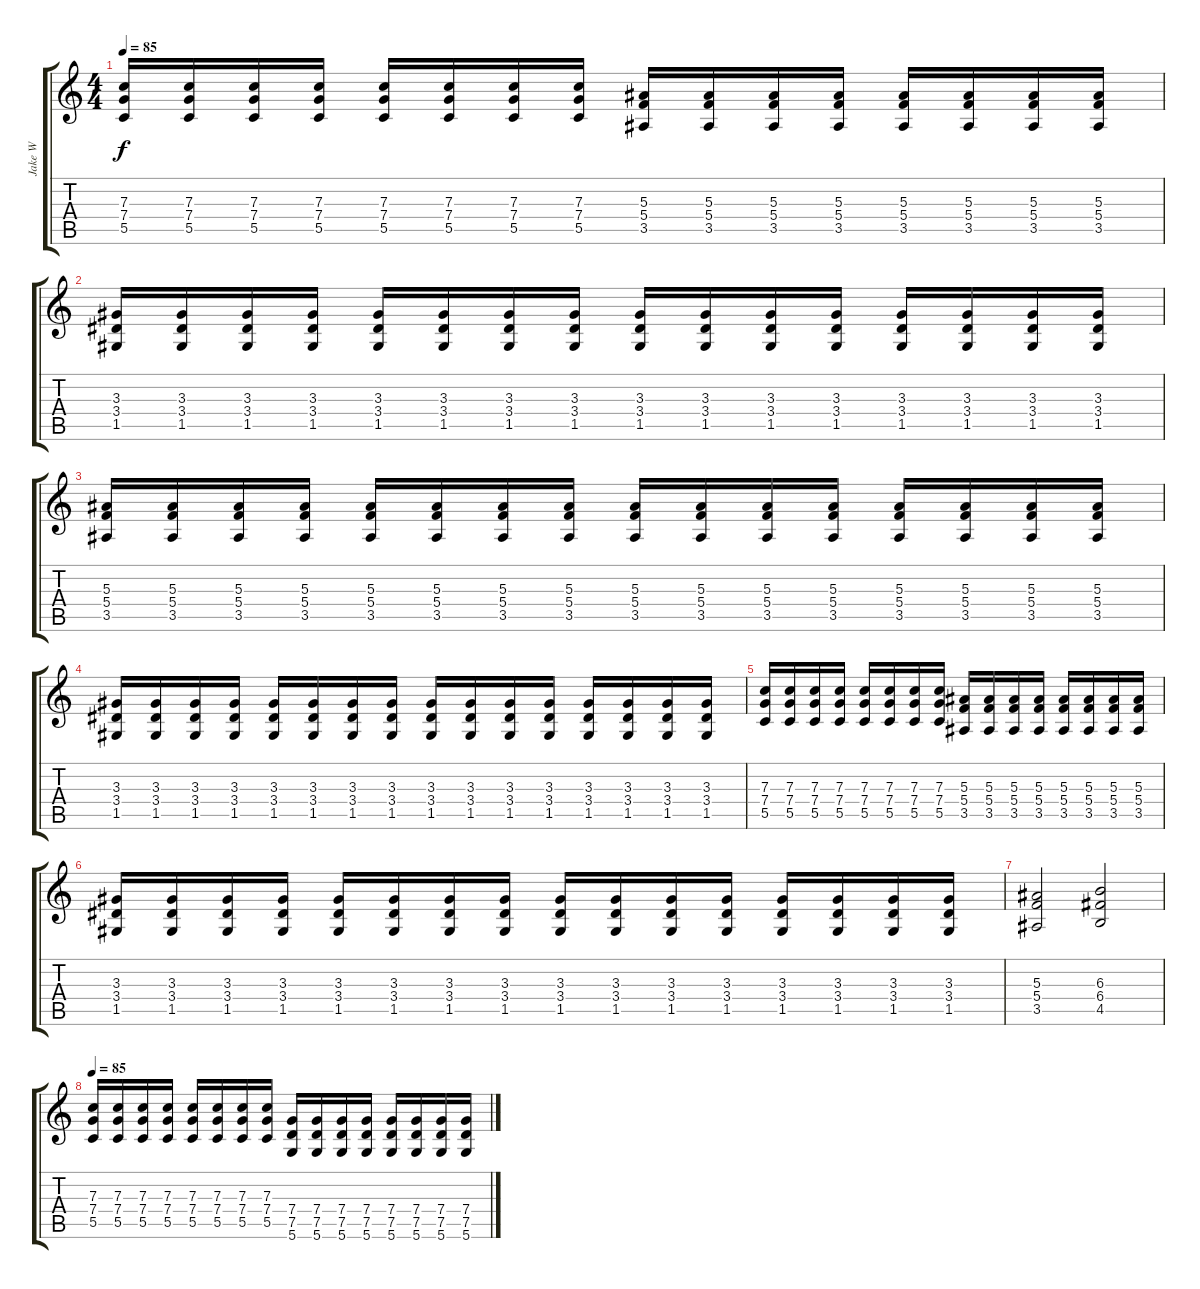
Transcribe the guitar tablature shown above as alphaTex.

\track ("Jake W" "Jake W") {instrument overdrivenguitar}
\staff {score tabs}
\tuning (D4 A3 F3 C3 G2 D2) {hide}
\ts (4 4)
\tempo 85
\clef g2
\ks c
(7.3 7.4 5.5).16{dy f} (7.3 7.4 5.5).16 (7.3 7.4 5.5).16 (7.3 7.4 5.5).16 (7.3 7.4 5.5).16 (7.3 7.4 5.5).16 (7.3 7.4 5.5).16 (7.3 7.4 5.5).16 (5.3 5.4 3.5).16 (5.3 5.4 3.5).16 (5.3 5.4 3.5).16 (5.3 5.4 3.5).16 (5.3 5.4 3.5).16 (5.3 5.4 3.5).16 (5.3 5.4 3.5).16 (5.3 5.4 3.5).16 |
(3.3 3.4 1.5).16 (3.3 3.4 1.5).16 (3.3 3.4 1.5).16 (3.3 3.4 1.5).16 (3.3 3.4 1.5).16 (3.3 3.4 1.5).16 (3.3 3.4 1.5).16 (3.3 3.4 1.5).16 (3.3 3.4 1.5).16 (3.3 3.4 1.5).16 (3.3 3.4 1.5).16 (3.3 3.4 1.5).16 (3.3 3.4 1.5).16 (3.3 3.4 1.5).16 (3.3 3.4 1.5).16 (3.3 3.4 1.5).16 |
(5.3 5.4 3.5).16 (5.3 5.4 3.5).16 (5.3 5.4 3.5).16 (5.3 5.4 3.5).16 (5.3 5.4 3.5).16 (5.3 5.4 3.5).16 (5.3 5.4 3.5).16 (5.3 5.4 3.5).16 (5.3 5.4 3.5).16 (5.3 5.4 3.5).16 (5.3 5.4 3.5).16 (5.3 5.4 3.5).16 (5.3 5.4 3.5).16 (5.3 5.4 3.5).16 (5.3 5.4 3.5).16 (5.3 5.4 3.5).16 |
(3.3 3.4 1.5).16 (3.3 3.4 1.5).16 (3.3 3.4 1.5).16 (3.3 3.4 1.5).16 (3.3 3.4 1.5).16 (3.3 3.4 1.5).16 (3.3 3.4 1.5).16 (3.3 3.4 1.5).16 (3.3 3.4 1.5).16 (3.3 3.4 1.5).16 (3.3 3.4 1.5).16 (3.3 3.4 1.5).16 (3.3 3.4 1.5).16 (3.3 3.4 1.5).16 (3.3 3.4 1.5).16 (3.3 3.4 1.5).16 |
(7.3 7.4 5.5).16 (7.3 7.4 5.5).16 (7.3 7.4 5.5).16 (7.3 7.4 5.5).16 (7.3 7.4 5.5).16 (7.3 7.4 5.5).16 (7.3 7.4 5.5).16 (7.3 7.4 5.5).16 (5.3 5.4 3.5).16 (5.3 5.4 3.5).16 (5.3 5.4 3.5).16 (5.3 5.4 3.5).16 (5.3 5.4 3.5).16 (5.3 5.4 3.5).16 (5.3 5.4 3.5).16 (5.3 5.4 3.5).16 |
(3.3 3.4 1.5).16 (3.3 3.4 1.5).16 (3.3 3.4 1.5).16 (3.3 3.4 1.5).16 (3.3 3.4 1.5).16 (3.3 3.4 1.5).16 (3.3 3.4 1.5).16 (3.3 3.4 1.5).16 (3.3 3.4 1.5).16 (3.3 3.4 1.5).16 (3.3 3.4 1.5).16 (3.3 3.4 1.5).16 (3.3 3.4 1.5).16 (3.3 3.4 1.5).16 (3.3 3.4 1.5).16 (3.3 3.4 1.5).16 |
(5.3 5.4 3.5).2 (6.3 6.4 4.5).2 |
\tempo 85
(7.3 7.4 5.5).16{balance 8 instrument overdrivenguitar} (7.3 7.4 5.5).16 (7.3 7.4 5.5).16 (7.3 7.4 5.5).16 (7.3 7.4 5.5).16 (7.3 7.4 5.5).16 (7.3 7.4 5.5).16 (7.3 7.4 5.5).16 (7.4 7.5 5.6).16 (7.4 7.5 5.6).16 (7.4 7.5 5.6).16 (7.4 7.5 5.6).16 (7.4 7.5 5.6).16 (7.4 7.5 5.6).16 (7.4 7.5 5.6).16 (7.4 7.5 5.6).16
